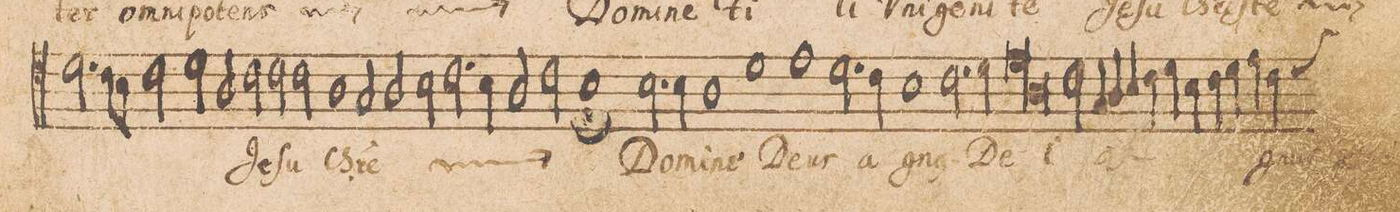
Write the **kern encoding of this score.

**kern	**text
*I"[ALTVS.]	*
*clefC4	*
*k[]	*
*met(c|)	*
*M2/1	*
2.d\	.
=66-	=66-
8c\L	.
8B\J	.
2c\	-ſu
2d\	Chriſ-
2A/	-te
*	*Xij
=67-	=67-
2c\	Je-
2c\	-ſu
2c\	C(hriſ-
1A\	.
=68-	=68-
2G/	-t)e
*	*ij
2A/	Je-
2B\	-ſu
=69-	=69-
2.c\	C(hriſ-
4B\	.
2A/	.
2c\	.
=70-	=70-
1B;<	-t)e
*	*Xij
2.B\	Do-
4B\	-mi-
=71-	=71-
1A	-ne
1d	De-
=72-	=72-
1e	-us
2.d\	a-
4c\	.
=73-	=73-
1B	-gn(us)
2.c\	De-
4d\	.
=74-	=74-
*lig	*
1e	-i
1A	.
*Xlig	*
=75-	=75-
2c\	a-
4G/	.
4A/	.
4B/	.
4c\	.
4d\	.
4B\	.
=76-	=76-
4c\	.
4d\	.
4e\	.
*custos:d	*
4c\	-gnus
*-	*-
